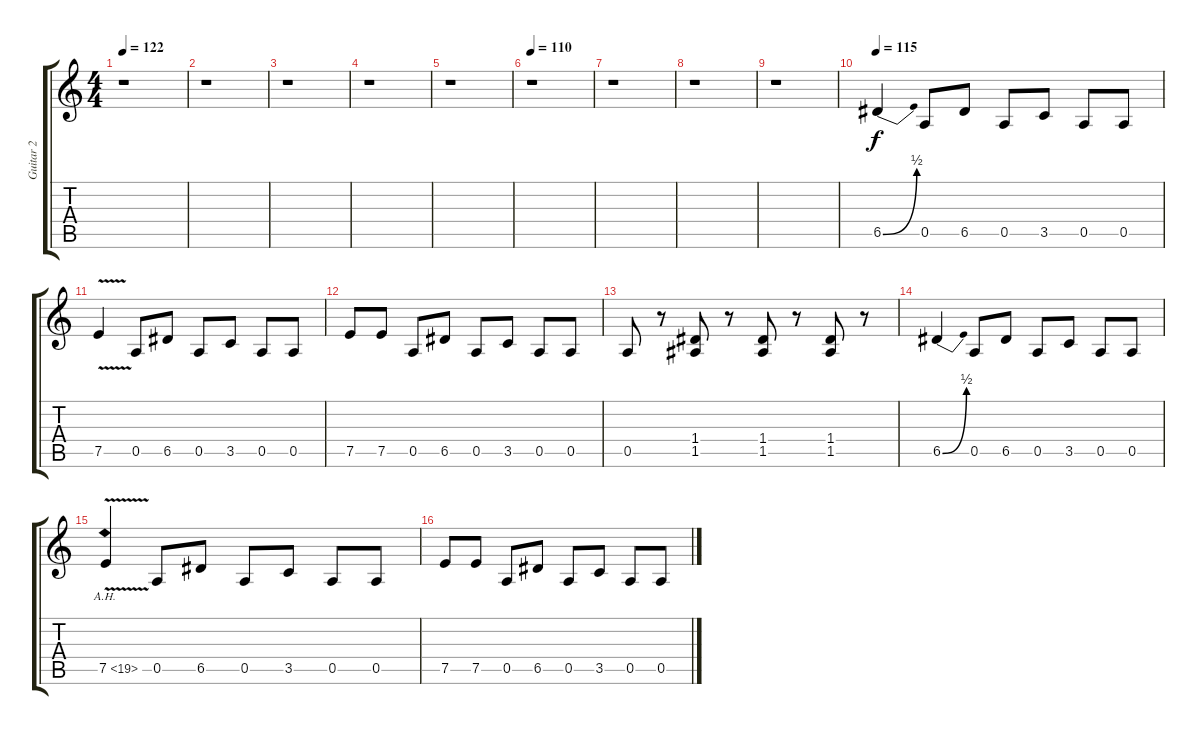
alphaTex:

\track ("Guitar 2" "Guitar 2") {instrument distortionguitar}
\staff {score tabs}
\tuning (E4 B3 G3 D3 A2 E2) {hide}
\ts (4 4)
\tempo 122
\tempo 105
\tempo 122
\clef g2
\ks c
r.1{dy f instrument distortionguitar} |
r.1 |
r.1 |
r.1 |
r.1 |
\tempo 110
r.1 |
r.1 |
r.1 |
r.1 |
\tempo 115
6.5{be (bend 0 0 60 2)}.4 0.5.8 6.5.8 0.5.8 3.5.8 0.5.8 0.5.8 |
7.5{v}.4 0.5.8 6.5.8 0.5.8 3.5.8 0.5.8 0.5.8 |
7.5.8 7.5.8 0.5.8 6.5.8 0.5.8 3.5.8 0.5.8 0.5.8 |
0.5.8 r.8 (1.4 1.5).8 r.8 (1.4 1.5).8 r.8 (1.4 1.5).8 r.8 |
6.5{be (bend 0 0 60 2)}.4 0.5.8 6.5.8 0.5.8 3.5.8 0.5.8 0.5.8 |
7.5{ah 12 v}.4 0.5.8 6.5.8 0.5.8 3.5.8 0.5.8 0.5.8 |
7.5.8 7.5.8 0.5.8 6.5.8 0.5.8 3.5.8 0.5.8 0.5.8
